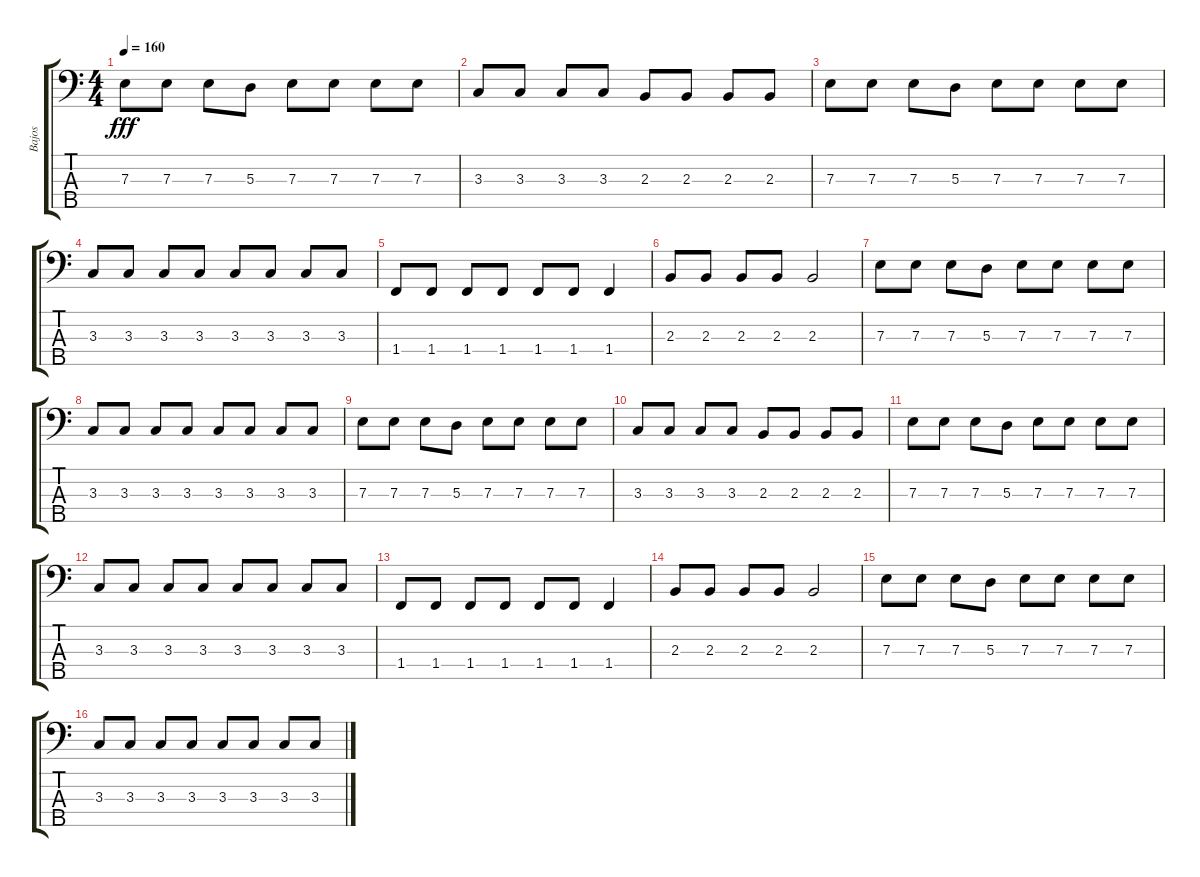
\track ("Bajos" "Bajos") {instrument electricbassfinger}
\staff {score tabs}
\tuning (G2 D2 A1 E1 B0) {hide}
\ts (4 4)
\tempo 160
\clef f4
\ks c
7.3.8{dy fff} 7.3.8 7.3.8 5.3.8 7.3.8 7.3.8 7.3.8 7.3.8 |
3.3.8 3.3.8 3.3.8 3.3.8 2.3.8 2.3.8 2.3.8 2.3.8 |
7.3.8 7.3.8 7.3.8 5.3.8 7.3.8 7.3.8 7.3.8 7.3.8 |
3.3.8 3.3.8 3.3.8 3.3.8 3.3.8 3.3.8 3.3.8 3.3.8 |
1.4.8 1.4.8 1.4.8 1.4.8 1.4.8 1.4.8 1.4.4 |
2.3.8 2.3.8 2.3.8 2.3.8 2.3.2 |
7.3.8 7.3.8 7.3.8 5.3.8 7.3.8 7.3.8 7.3.8 7.3.8 |
3.3.8 3.3.8 3.3.8 3.3.8 3.3.8 3.3.8 3.3.8 3.3.8 |
7.3.8 7.3.8 7.3.8 5.3.8 7.3.8 7.3.8 7.3.8 7.3.8 |
3.3.8 3.3.8 3.3.8 3.3.8 2.3.8 2.3.8 2.3.8 2.3.8 |
7.3.8 7.3.8 7.3.8 5.3.8 7.3.8 7.3.8 7.3.8 7.3.8 |
3.3.8 3.3.8 3.3.8 3.3.8 3.3.8 3.3.8 3.3.8 3.3.8 |
1.4.8 1.4.8 1.4.8 1.4.8 1.4.8 1.4.8 1.4.4 |
2.3.8 2.3.8 2.3.8 2.3.8 2.3.2 |
7.3.8 7.3.8 7.3.8 5.3.8 7.3.8 7.3.8 7.3.8 7.3.8 |
3.3.8 3.3.8 3.3.8 3.3.8 3.3.8 3.3.8 3.3.8 3.3.8
